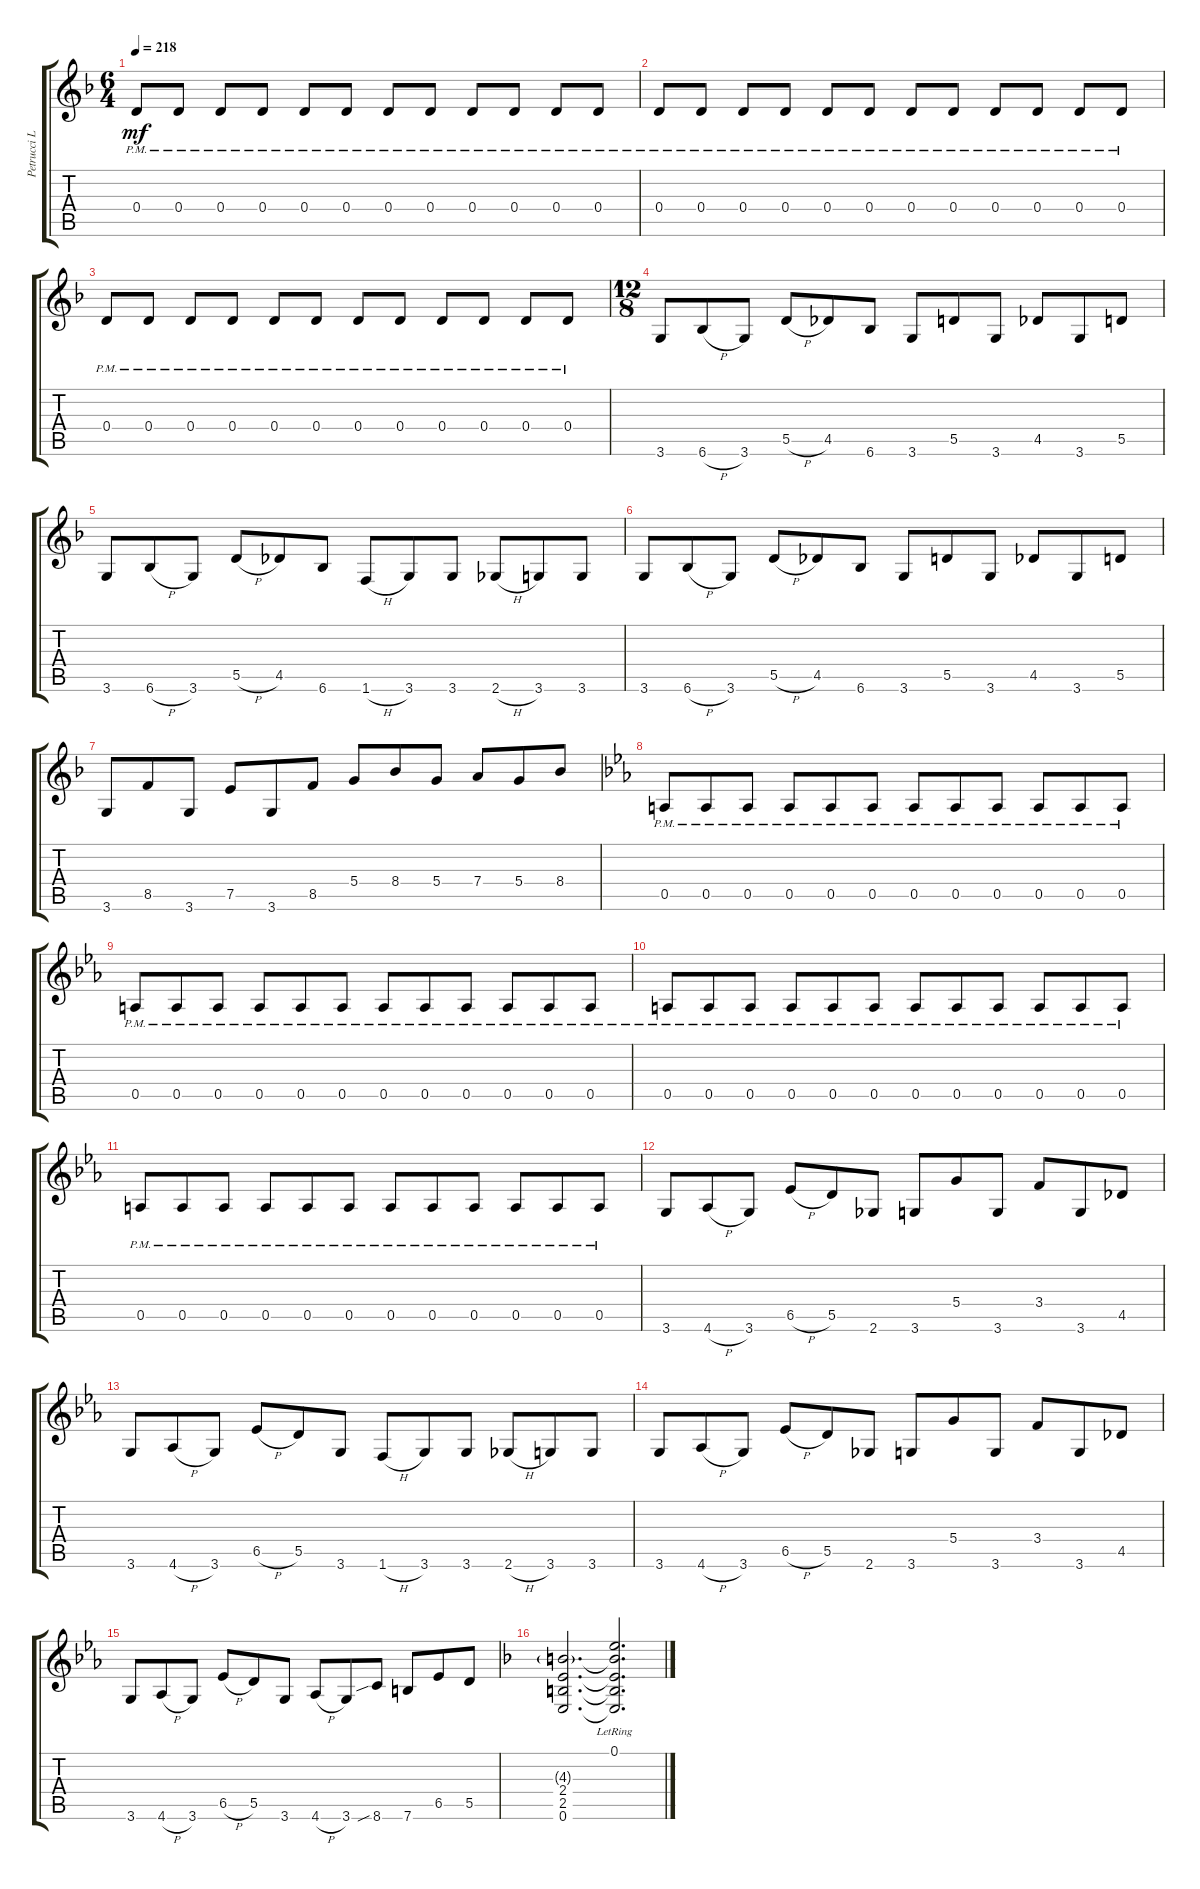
\track ("Petrucci Left" "Petrucci L") {instrument distortionguitar}
\staff {score tabs}
\tuning (E4 B3 G3 D3 A2 E2) {hide}
\ts (6 4)
\tempo 218
\clef g2
\ks f
0.4{pm}.8{dy mf} 0.4{pm}.8 0.4{pm}.8 0.4{pm}.8 0.4{pm}.8 0.4{pm}.8 0.4{pm}.8 0.4{pm}.8 0.4{pm}.8 0.4{pm}.8 0.4{pm}.8 0.4{pm}.8 |
0.4{pm}.8 0.4{pm}.8 0.4{pm}.8 0.4{pm}.8 0.4{pm}.8 0.4{pm}.8 0.4{pm}.8 0.4{pm}.8 0.4{pm}.8 0.4{pm}.8 0.4{pm}.8 0.4{pm}.8 |
0.4{pm}.8 0.4{pm}.8 0.4{pm}.8 0.4{pm}.8 0.4{pm}.8 0.4{pm}.8 0.4{pm}.8 0.4{pm}.8 0.4{pm}.8 0.4{pm}.8 0.4{pm}.8 0.4{pm}.8 |
\ts (12 8)
3.6.8 6.6{h}.8 3.6.8 5.5{h}.8 4.5.8 6.6.8 3.6.8 5.5.8 3.6.8 4.5.8 3.6.8 5.5.8 |
3.6.8 6.6{h}.8 3.6.8 5.5{h}.8 4.5.8 6.6.8 1.6{h}.8 3.6.8 3.6.8 2.6{h}.8 3.6.8 3.6.8 |
3.6.8 6.6{h}.8 3.6.8 5.5{h}.8 4.5.8 6.6.8 3.6.8 5.5.8 3.6.8 4.5.8 3.6.8 5.5.8 |
3.6.8 8.5.8 3.6.8 7.5.8 3.6.8 8.5.8 5.4.8 8.4.8 5.4.8 7.4.8 5.4.8 8.4.8 |
\ks eb
0.5{pm}.8 0.5{pm}.8 0.5{pm}.8 0.5{pm}.8 0.5{pm}.8 0.5{pm}.8 0.5{pm}.8 0.5{pm}.8 0.5{pm}.8 0.5{pm}.8 0.5{pm}.8 0.5{pm}.8 |
0.5{pm}.8 0.5{pm}.8 0.5{pm}.8 0.5{pm}.8 0.5{pm}.8 0.5{pm}.8 0.5{pm}.8 0.5{pm}.8 0.5{pm}.8 0.5{pm}.8 0.5{pm}.8 0.5{pm}.8 |
0.5{pm}.8 0.5{pm}.8 0.5{pm}.8 0.5{pm}.8 0.5{pm}.8 0.5{pm}.8 0.5{pm}.8 0.5{pm}.8 0.5{pm}.8 0.5{pm}.8 0.5{pm}.8 0.5{pm}.8 |
0.5{pm}.8 0.5{pm}.8 0.5{pm}.8 0.5{pm}.8 0.5{pm}.8 0.5{pm}.8 0.5{pm}.8 0.5{pm}.8 0.5{pm}.8 0.5{pm}.8 0.5{pm}.8 0.5{pm}.8 |
3.6.8 4.6{h}.8 3.6.8 6.5{h}.8 5.5.8 2.6.8 3.6.8 5.4.8 3.6.8 3.4.8 3.6.8 4.5.8 |
3.6.8 4.6{h}.8 3.6.8 6.5{h}.8 5.5.8 3.6.8 1.6{h}.8 3.6.8 3.6.8 2.6{h}.8 3.6.8 3.6.8 |
3.6.8 4.6{h}.8 3.6.8 6.5{h}.8 5.5.8 2.6.8 3.6.8 5.4.8 3.6.8 3.4.8 3.6.8 4.5.8 |
3.6.8 4.6{h}.8 3.6.8 6.5{h}.8 5.5.8 3.6.8 4.6{h}.8 3.6.8 8.6{sib}.8 7.6.8 6.5.8 5.5.8 |
\ks f
(4.3{g} 2.4 2.5 0.6).2{d} (0.1{lr} 4.3{t} 2.4{t} 2.5{t} 0.6{t}).2{d}
